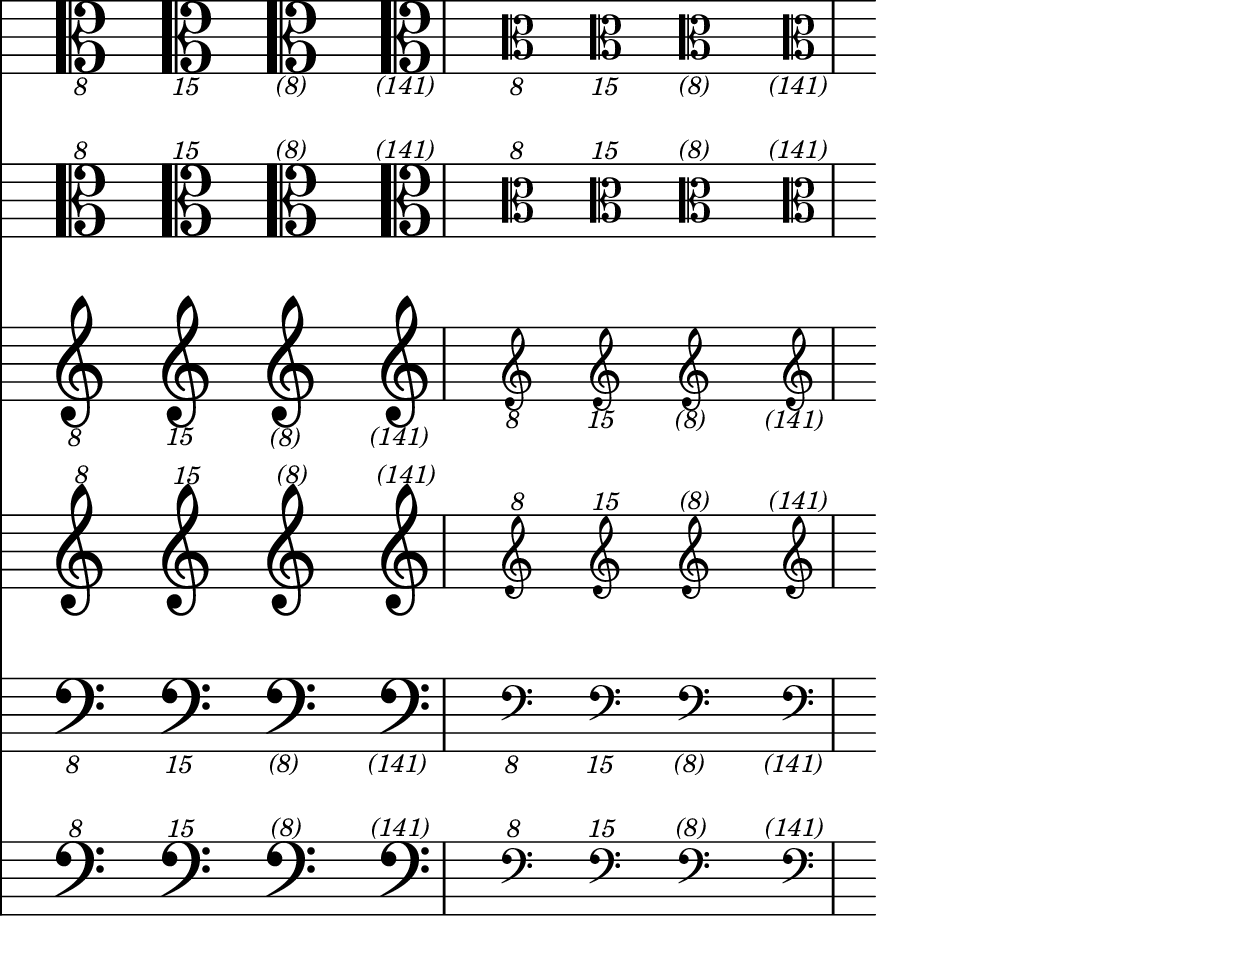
%% Generated by lilypond-book.py
%% Options: [exampleindent=10.16\mm,indent=0\mm,line-width=160\mm]
\include "lilypond-book-preamble.ly"


% ****************************************************************
% Start cut-&-pastable-section
% ****************************************************************



\paper {
  indent = 0\mm
  line-width = 160\mm
  % offset the left padding, also add 1mm as lilypond creates cropped
  % images with a little space on the right
  line-width = #(- line-width (* mm  3.000000) (* mm 1))
}

\layout {
  
}





% ****************************************************************
% ly snippet:
% ****************************************************************
\sourcefilename "/home/gub/NewGub/gub/target/linux-x86/src/lilypond-git.sv.gnu.org--lilypond.git-stable-2.20/input/regression/clef-transposition-placement.ly"
\sourcefileline 0
\version "2.19.22"

\header {

  texidoc="Transposition symbols should be correctly positioned
close to the parent clef.  Horizontal alignment is fine-tuned
for standard C, G and F clefs: for example, downwards transposition
of a G clef should be centered exactly under the middle of clef hook.
For clefs that don't have fine-tuned alignment the transposition
number should be centered."

}

% use huge staff-size to see the tiny differencies better.
#(set-global-staff-size 35)

clefVariations =
#(define-music-function (type)(string?)
   #{
     \once \omit Staff.Clef s4
     \override Staff.Clef.full-size-change = ##t
     \clef #(string-append type "8") s4
     \clef #(string-append type "15") s4
     \clef #(string-append type "(8)") s4
     \clef #(string-append type "(141)") s4
     % change clefs are omitted - too similar to regular ones
     \cueClef #(string-append type "8") s4
     \cueClef #(string-append type "15") s4
     \cueClef #(string-append type "(8)") s4
     \cueClef #(string-append type "(141)") s4
   #})

\markup "Even the smallest positioning changes may indicate a problem!"
\score {
  <<
    \new Staff { \clefVariations "C_" }
    \new Staff { \clefVariations "C^" }
    \new Staff { \clefVariations "G_" }
    \new Staff { \clefVariations "G^" }
    \new Staff { \clefVariations "F_" }
    \new Staff { \clefVariations "F^" }
  >>
}

\layout {
  \context {
    \Staff
    \remove Time_signature_engraver
  }
}


% ****************************************************************
% end ly snippet
% ****************************************************************
